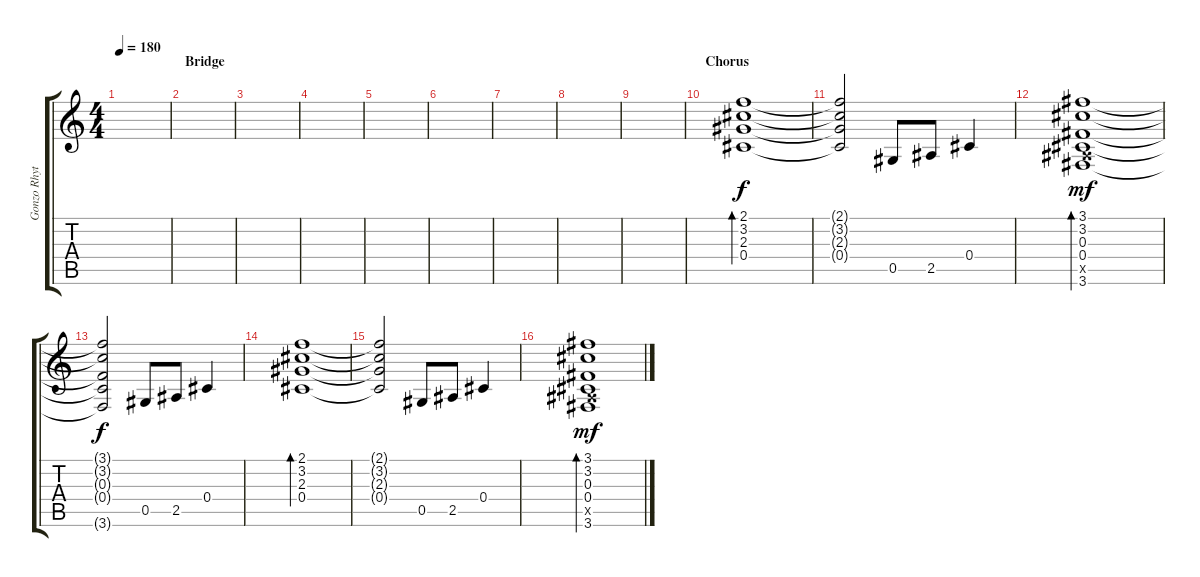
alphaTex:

\track ("Gonzo Rhythm I" "Gonzo Rhyt") {instrument electricguitarclean}
\staff {score tabs}
\tuning (Eb4 Bb3 Gb3 Db3 Ab2 Eb2) {hide}
\ts (4 4)
\tempo 180
\clef g2
\ks c
|
\section ("" "Bridge")
|
|
|
|
|
|
|
|
\section ("" "Chorus")
(2.1 3.2 2.3 0.4).1{bd 120} |
(2.1{t} 3.2{t} 2.3{t} 0.4{t}).2 0.5.8 2.5.8 0.4.4 |
(3.1 3.2 0.3 0.4 2.5{x} 3.6).1{bd 120 dy mf} |
(3.1{t} 3.2{t} 0.3{t} 0.4{t} 3.6{t}).2{dy f} 0.5.8 2.5.8 0.4.4 |
(2.1 3.2 2.3 0.4).1{bd 120} |
(2.1{t} 3.2{t} 2.3{t} 0.4{t}).2 0.5.8 2.5.8 0.4.4 |
(3.1 3.2 0.3 0.4 2.5{x} 3.6).1{bd 120 dy mf}
